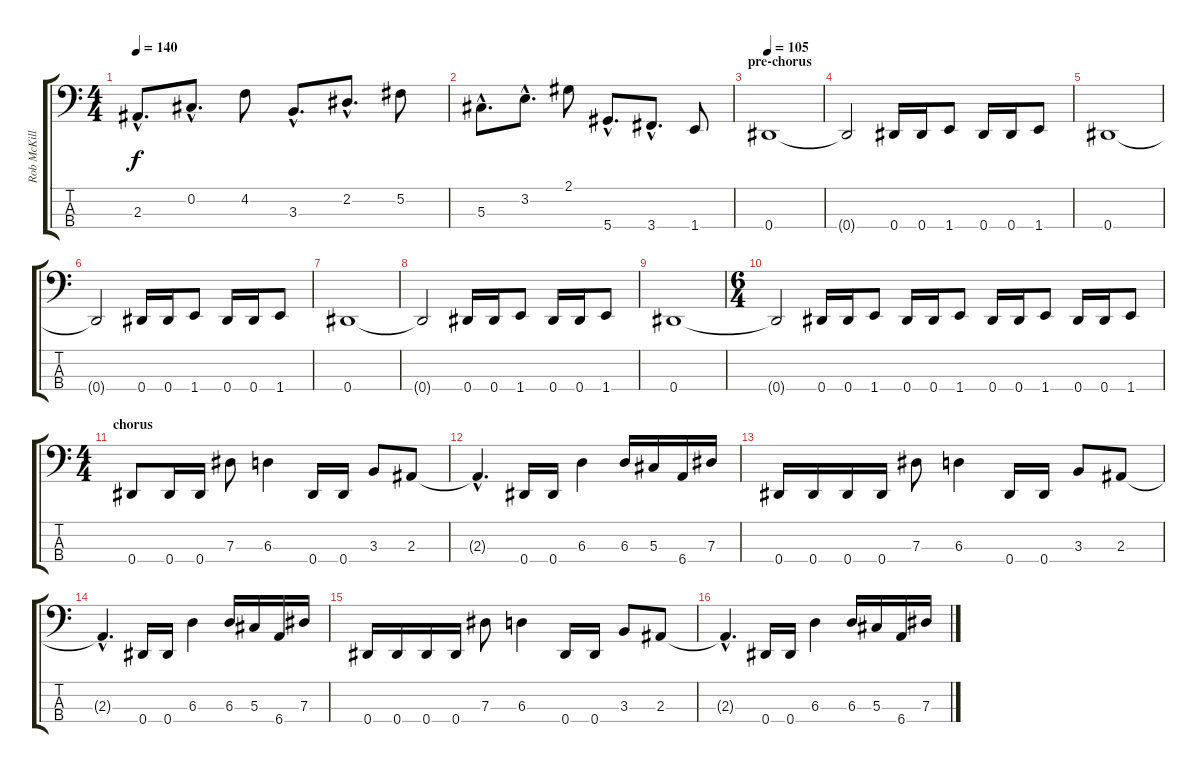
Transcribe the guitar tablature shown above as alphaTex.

\track ("Rob McKillop" "Rob McKill") {instrument electricbasspick}
\staff {score tabs}
\tuning (Gb2 Db2 Ab1 Eb1) {hide}
\ts (4 4)
\tempo 140
\clef f4
\ks c
2.3{hac}.8{d dy f} 0.2{hac}.8{d} 4.2.8 3.3{hac}.8{d} 2.2{hac}.8{d} 5.2.8 |
5.3{hac}.8{d} 3.2{hac}.8{d} 2.1.8 5.4{hac}.8{d} 3.4{hac}.8{d} 1.4.8 |
\section ("" "pre-chorus")
\tempo 105
0.4.1 |
0.4{t}.2 0.4.16 0.4.16 1.4.8 0.4.16 0.4.16 1.4.8 |
0.4.1 |
0.4{t}.2 0.4.16 0.4.16 1.4.8 0.4.16 0.4.16 1.4.8 |
0.4.1 |
0.4{t}.2 0.4.16 0.4.16 1.4.8 0.4.16 0.4.16 1.4.8 |
0.4.1 |
\ts (6 4)
0.4{t}.2 0.4.16 0.4.16 1.4.8 0.4.16 0.4.16 1.4.8 0.4.16 0.4.16 1.4.8 0.4.16 0.4.16 1.4.8 |
\ts (4 4)
\section ("" "chorus")
0.4.8 0.4.16 0.4.16 7.3.8 6.3.4 0.4.16 0.4.16 3.3.8 2.3.8 |
2.3{hac t}.4{d} 0.4.16 0.4.16 6.3.4 6.3.16 5.3.16 6.4.16 7.3.16 |
0.4.16 0.4.16 0.4.16 0.4.16 7.3.8 6.3.4 0.4.16 0.4.16 3.3.8 2.3.8 |
2.3{hac t}.4{d} 0.4.16 0.4.16 6.3.4 6.3.16 5.3.16 6.4.16 7.3.16 |
0.4.16 0.4.16 0.4.16 0.4.16 7.3.8 6.3.4 0.4.16 0.4.16 3.3.8 2.3.8 |
2.3{hac t}.4{d} 0.4.16 0.4.16 6.3.4 6.3.16 5.3.16 6.4.16 7.3.16
